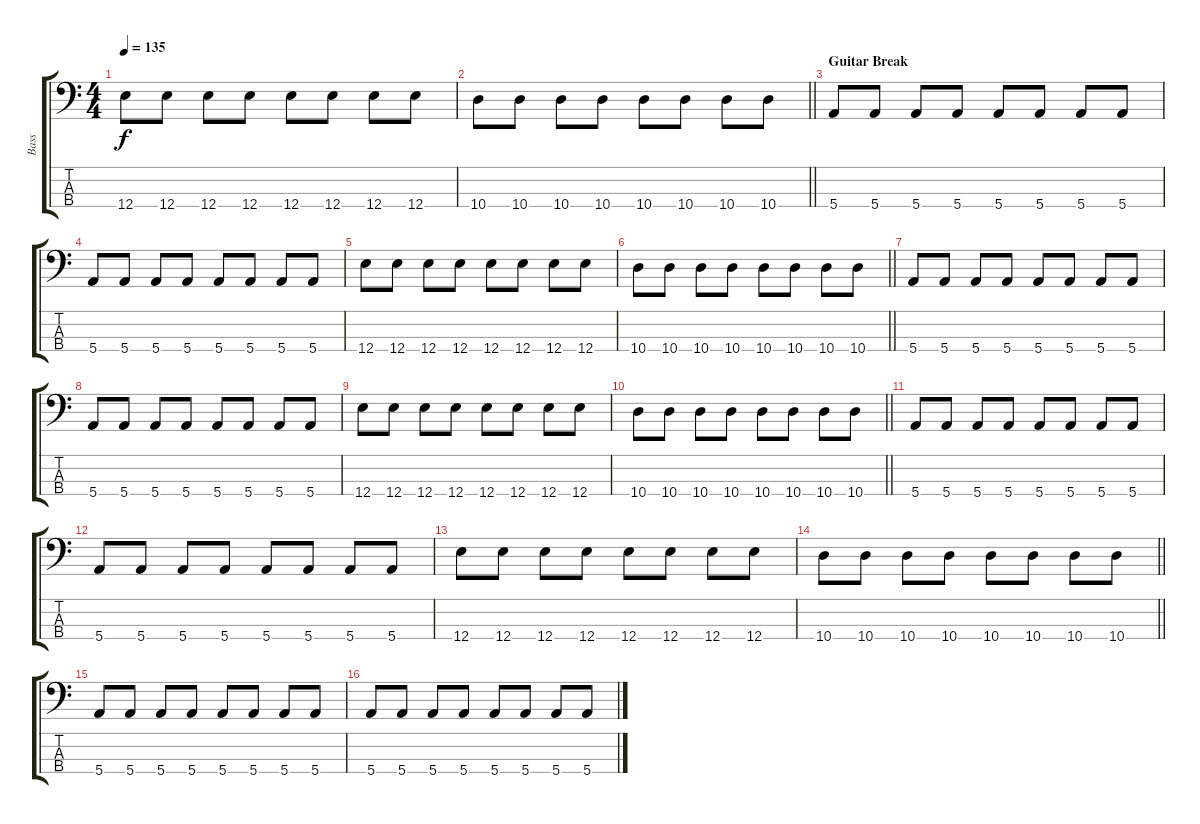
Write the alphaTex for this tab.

\track ("Bass" "Bass") {instrument fretlessbass}
\staff {score tabs}
\tuning (G2 D2 A1 E1) {hide}
\ts (4 4)
\tempo 135
\clef f4
\ks c
12.4.8{dy f} 12.4.8 12.4.8 12.4.8 12.4.8 12.4.8 12.4.8 12.4.8 |
\barLineRight lightlight
10.4.8 10.4.8 10.4.8 10.4.8 10.4.8 10.4.8 10.4.8 10.4.8 |
\section ("" "Guitar Break")
5.4.8 5.4.8 5.4.8 5.4.8 5.4.8 5.4.8 5.4.8 5.4.8 |
5.4.8 5.4.8 5.4.8 5.4.8 5.4.8 5.4.8 5.4.8 5.4.8 |
12.4.8 12.4.8 12.4.8 12.4.8 12.4.8 12.4.8 12.4.8 12.4.8 |
\barLineRight lightlight
10.4.8 10.4.8 10.4.8 10.4.8 10.4.8 10.4.8 10.4.8 10.4.8 |
5.4.8 5.4.8 5.4.8 5.4.8 5.4.8 5.4.8 5.4.8 5.4.8 |
5.4.8 5.4.8 5.4.8 5.4.8 5.4.8 5.4.8 5.4.8 5.4.8 |
12.4.8 12.4.8 12.4.8 12.4.8 12.4.8 12.4.8 12.4.8 12.4.8 |
\barLineRight lightlight
10.4.8 10.4.8 10.4.8 10.4.8 10.4.8 10.4.8 10.4.8 10.4.8 |
5.4.8 5.4.8 5.4.8 5.4.8 5.4.8 5.4.8 5.4.8 5.4.8 |
5.4.8 5.4.8 5.4.8 5.4.8 5.4.8 5.4.8 5.4.8 5.4.8 |
12.4.8 12.4.8 12.4.8 12.4.8 12.4.8 12.4.8 12.4.8 12.4.8 |
\barLineRight lightlight
10.4.8 10.4.8 10.4.8 10.4.8 10.4.8 10.4.8 10.4.8 10.4.8 |
5.4.8 5.4.8 5.4.8 5.4.8 5.4.8 5.4.8 5.4.8 5.4.8 |
5.4.8 5.4.8 5.4.8 5.4.8 5.4.8 5.4.8 5.4.8 5.4.8
